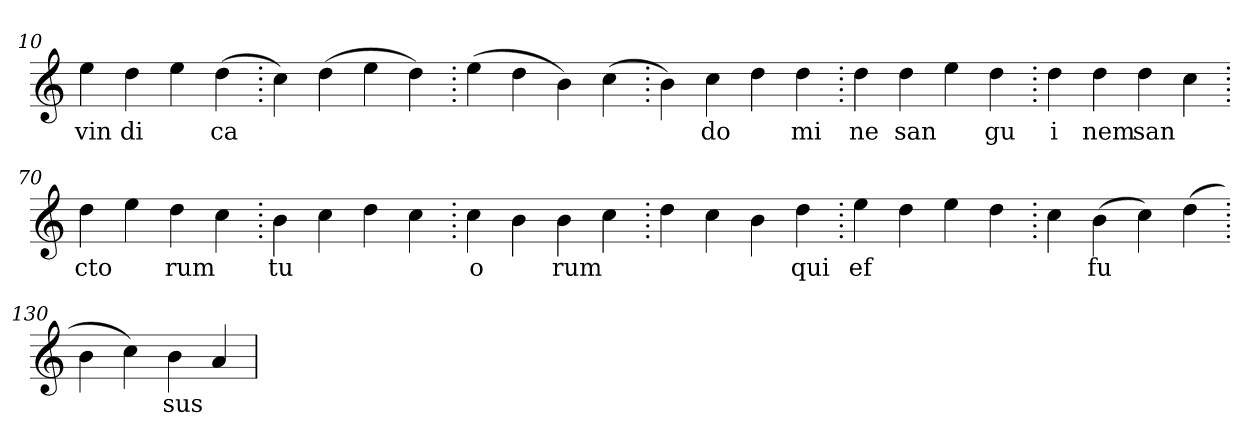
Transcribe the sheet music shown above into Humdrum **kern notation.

**kern	**text
*part1	*part1
*staff1	*staff1
*clefG2	*
=10.	=10.
4ee	vin
4dd	di
4ee	.
(>4dd	ca
=20.	=20.
4cc)	.
(>4dd	.
4ee	.
4dd)	.
=30.	=30.
(>4ee	.
4dd	.
4b)	.
(>4cc	.
=40.	=40.
4b)	.
4cc	do
4dd	.
4dd	mi
=50.	=50.
4dd	ne
4dd	san
4ee	.
4dd	gu
=60.	=60.
4dd	i
4dd	nem
4dd	san
4cc	.
=70.	=70.
4dd	cto
4ee	.
4dd	rum
4cc	.
=80.	=80.
4b	tu
4cc	.
4dd	.
4cc	.
=90.	=90.
4cc	o
4b	.
4b	rum
4cc	.
=100.	=100.
4dd	.
4cc	.
4b	.
4dd	qui
=110.	=110.
4ee	ef
4dd	.
4ee	.
4dd	.
=120.	=120.
4cc	.
(>4b	fu
4cc)	.
(>4dd	.
=130.	=130.
4b	.
4cc)	.
4b	sus
4a	.
=	=
*-	*-
